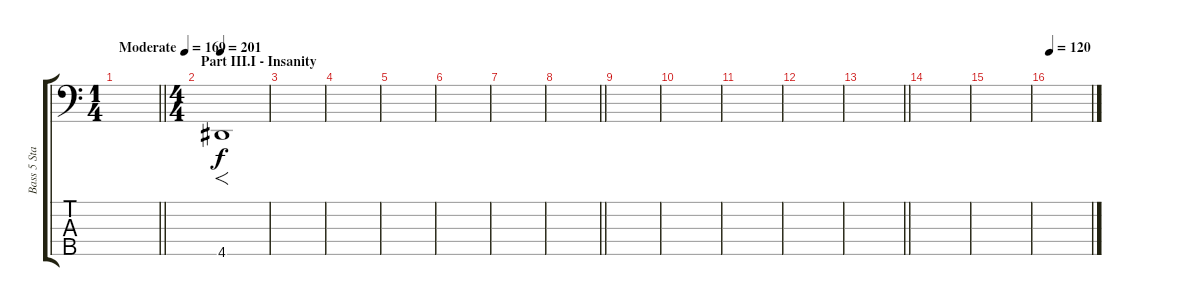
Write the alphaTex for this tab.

\track ("Bass 5 Standard" "Bass 5 Sta") {instrument electricbassfinger}
\staff {score tabs}
\tuning (G2 D2 A1 E1 B0) {hide}
\ts (1 4)
\tempo (169 "Moderate")
\clef f4
\barLineRight lightlight
\ks c
|
\ts (4 4)
\section ("" "Part III.I - Insanity")
\tempo 201
4.5.1{f} |
|
|
|
|
|
\barLineRight lightlight
|
|
|
|
|
\barLineRight lightlight
|
|
|
\tempo 120
